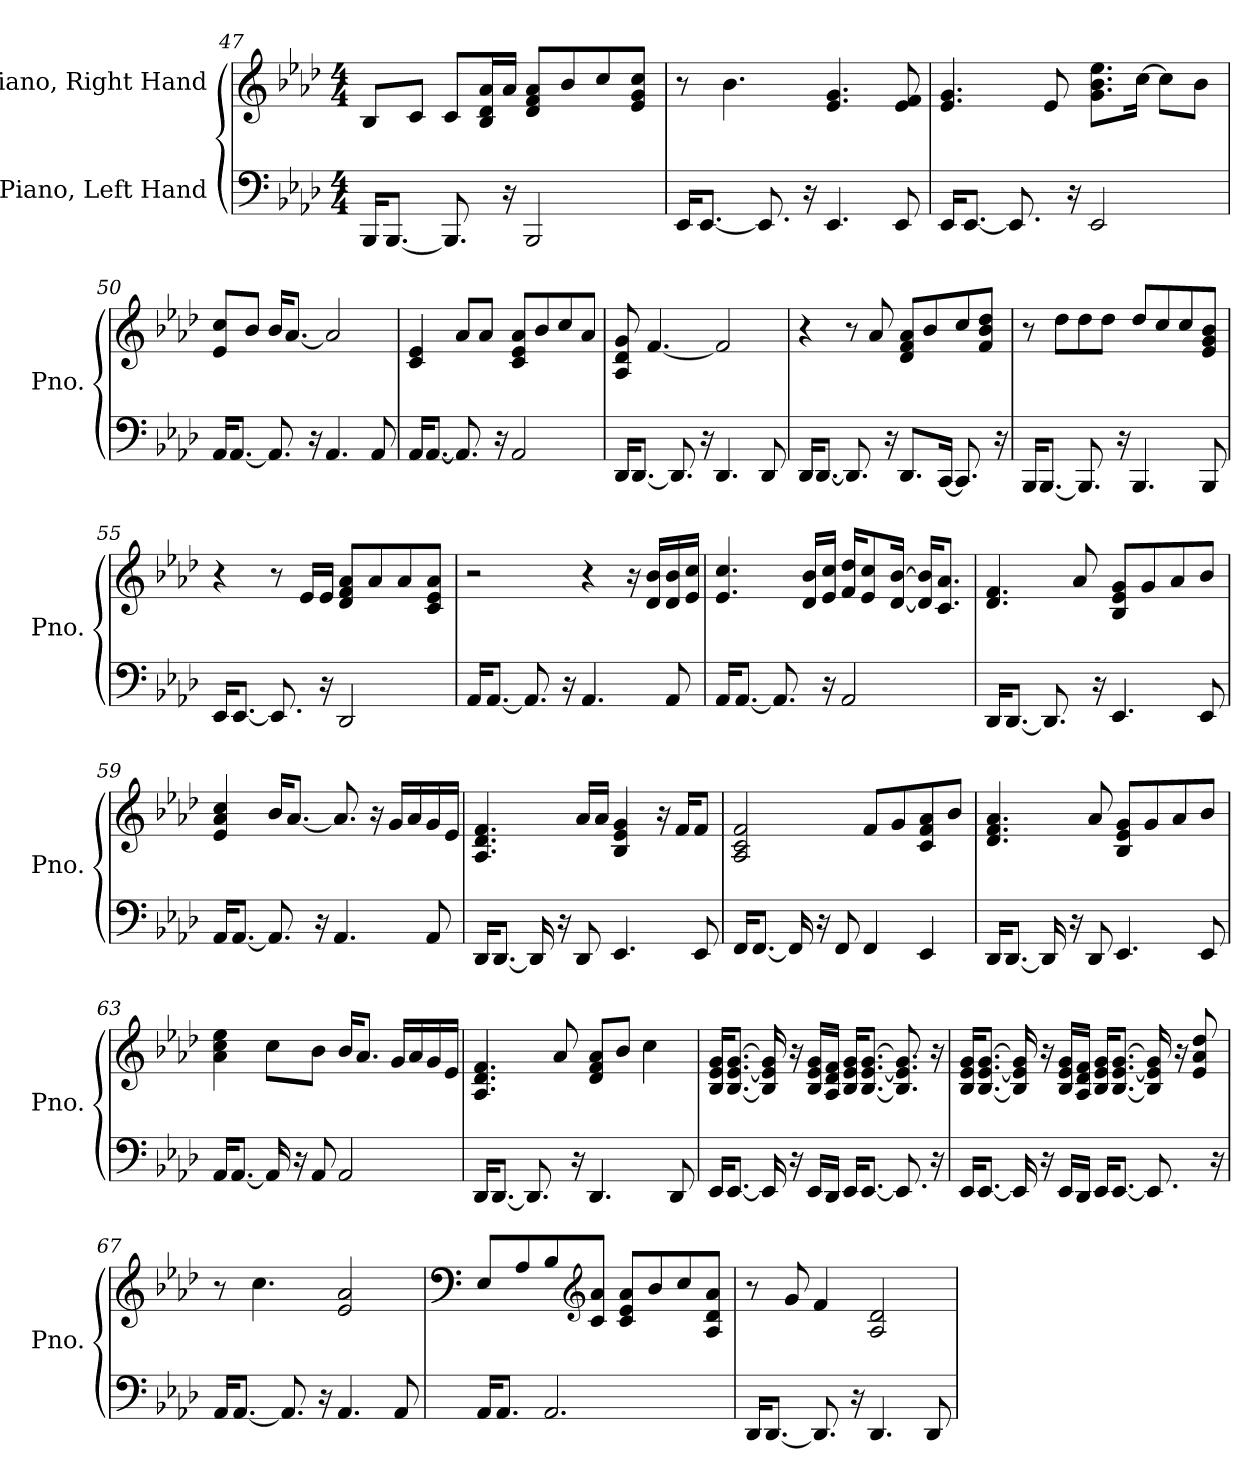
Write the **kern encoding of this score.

**kern	**kern
*part2	*part1
*staff2	*staff1
*I"Piano, Left Hand	*I"Piano, Right Hand
*I'Pno.	*I'Pno.
*clefF4	*clefG2
*k[b-e-a-d-]	*k[b-e-a-d-]
*M4/4	*M4/4
=47	=47
16BBB-/KL	8B-/L
[8.BBB-/J	.
.	8c/J
8.BBB-/]	8c/L
.	16B-/ 16d-/ 16a-/L
16r	16a-/JJ
2BBB-/	8d-/ 8f/ 8a-/L
.	8b-/
.	8cc/
.	8e-/ 8g/ 8cc/J
!!LO:LB:g=z
=48	=48
16EE-/KL	8r
[8.EE-/J	.
.	4.b-\
8.EE-/]	.
16r	.
4.EE-/	4.e-/ 4.g/
8EE-/	8e-/ 8f/
=49	=49
16EE-/KL	4.e-/ 4.g/
[8.EE-/J	.
8.EE-/]	.
.	8e-/
16r	.
2EE-/	8.g\ 8.b-\ 8.ee-\L
.	[16cc\Jk
.	8cc\L]
.	8b-\J
=50	=50
16AA-/KL	8e-/ 8cc/L
[8.AA-/J	.
.	8b-/J
8.AA-/]	16b-/KL
.	[8.a-/J
16r	.
4.AA-/	2a-/]
8AA-/	.
=51	=51
16AA-/KL	4c/ 4e-/
[8.AA-/J	.
8.AA-/]	8a-/L
.	8a-/J
16r	.
2AA-/	8c/ 8e-/ 8a-/L
.	8b-/
.	8cc/
.	8a-/J
!!LO:LB:g=z
=52	=52
16DD-/KL	8A-/ 8d-/ 8g/
[8.DD-/J	.
.	[4.f/
8.DD-/]	.
16r	.
4.DD-/	2f/]
8DD-/	.
=53	=53
16DD-/KL	4r
[8.DD-/J	.
8.DD-/]	8r
.	8a-/
16r	.
8.DD-/L	8d-/ 8f/ 8a-/L
.	8b-/
[16CC/Jk	.
8.CC/]	8cc/
.	8f/ 8b-/ 8dd-/J
16r	.
=54	=54
16BBB-/KL	8r
[8.BBB-/J	.
.	8dd-\L
8.BBB-/]	8dd-\
.	8dd-\J
16r	.
4.BBB-/	8dd-/L
.	8cc/
.	8cc/
8BBB-/	8e-/ 8g/ 8b-/J
=55	=55
16EE-/KL	4r
[8.EE-/J	.
8.EE-/]	8r
.	16e-/LL
16r	16e-/JJ
2DD-/	8d-/ 8f/ 8a-/L
.	8a-/
.	8a-/
.	8c/ 8e-/ 8a-/J
!!LO:LB:g=z
=56	=56
16AA-/KL	2r
[8.AA-/J	.
8.AA-/]	.
16r	.
4.AA-/	4r
.	16r
.	16d-/ 16b-/LL
8AA-/	16d-/ 16b-/
.	16e-/ 16cc/JJ
=57	=57
16AA-/KL	4.e-/ 4.cc/
[8.AA-/J	.
8.AA-/]	.
.	16d-/ 16b-/LL
16r	16e-/ 16cc/JJ
2AA-/	16f/ 16dd-/KL
.	8e-/ 8cc/
.	[16d-/ [16b-/Jk
.	16d-/] 16b-/]KL
.	8.c/ 8.a-/J
=58	=58
16DD-/KL	4.d-/ 4.f/
[8.DD-/J	.
8.DD-/]	.
.	8a-/
16r	.
4.EE-/	8B-/ 8e-/ 8g/L
.	8g/
.	8a-/
8EE-/	8b-/J
!!LO:LB:g=z
=59	=59
16AA-/KL	4e-/ 4a-/ 4cc/
[8.AA-/J	.
8.AA-/]	16b-/KL
.	[8.a-/J
16r	.
4.AA-/	8.a-/]
.	16r
.	16g/LL
.	16a-/
8AA-/	16g/
.	16e-/JJ
=60	=60
16DD-/KL	4.A-/ 4.d-/ 4.f/
[8.DD-/J	.
16DD-/]	.
16r	.
8DD-/	16a-/LL
.	16a-/JJ
4.EE-/	4B-/ 4e-/ 4g/
.	16r
.	16f/KL
8EE-/	8f/J
=61	=61
16FF/KL	2A-/ 2c/ 2f/
[8.FF/J	.
16FF/]	.
16r	.
8FF/	.
4FF/	8f/L
.	8g/
4EE-/	8c/ 8f/ 8a-/
.	8b-/J
!!LO:PB:g=z
=62	=62
16DD-/KL	4.d-/ 4.f/ 4.a-/
[8.DD-/J	.
16DD-/]	.
16r	.
8DD-/	8a-/
4.EE-/	8B-/ 8e-/ 8g/L
.	8g/
.	8a-/
8EE-/	8b-/J
=63	=63
16AA-/KL	4a-\ 4cc\ 4ee-\
[8.AA-/J	.
16AA-/]	8cc\L
16r	.
8AA-/	8b-\J
2AA-/	16b-/KL
.	8.a-/J
.	16g/LL
.	16a-/
.	16g/
.	16e-/JJ
=64	=64
16DD-/KL	4.A-/ 4.d-/ 4.f/
[8.DD-/J	.
8.DD-/]	.
.	8a-/
16r	.
4.DD-/	8d-/ 8f/ 8a-/L
.	8b-/J
.	4cc\
8DD-/	.
!!LO:LB:g=z
=65	=65
16EE-/KL	16B-/ 16e-/ 16g/KL
[8.EE-/J	[8.B-/ [8.e-/ [8.g/J
16EE-/]	16B-/] 16e-/] 16g/]
16r	16r
16EE-/LL	16B-/ 16e-/ 16g/LL
16DD-/JJ	16A-/ 16d-/ 16f/JJ
16EE-/KL	16B-/ 16e-/ 16g/KL
[8.EE-/J	[8.B-/ [8.e-/ [8.g/J
8.EE-/]	8.B-/] 8.e-/] 8.g/]
16r	16r
=66	=66
16EE-/KL	16B-/ 16e-/ 16g/KL
[8.EE-/J	[8.B-/ [8.e-/ [8.g/J
16EE-/]	16B-/] 16e-/] 16g/]
16r	16r
16EE-/LL	16B-/ 16e-/ 16g/LL
16DD-/JJ	16A-/ 16d-/ 16f/JJ
16EE-/KL	16B-/ 16e-/ 16g/KL
[8.EE-/J	[8.B-/ [8.e-/ [8.g/J
8.EE-/]	16B-/] 16e-/] 16g/]
.	16r
.	8e-/ 8a-/ 8dd-/
16r	.
=67	=67
16AA-/KL	8r
[8.AA-/J	.
.	4.cc\
8.AA-/]	.
16r	.
4.AA-/	2e-/ 2a-/
8AA-/	.
!!LO:LB:g=z
=68	=68
*	*clefF4
16AA-/KL	8E-/L
8.AA-/J	.
.	8A-/
2.AA-/	8B-/
*	*clefG2
.	8c/ 8a-/J
.	8c/ 8e-/ 8a-/L
.	8b-/
.	8cc/
.	8A-/ 8d-/ 8a-/J
=69	=69
16DD-/KL	8r
[8.DD-/J	.
.	8g/
8.DD-/]	4f/
16r	.
4.DD-/	2A-/ 2d-/
8DD-/	.
=	=
*-	*-
